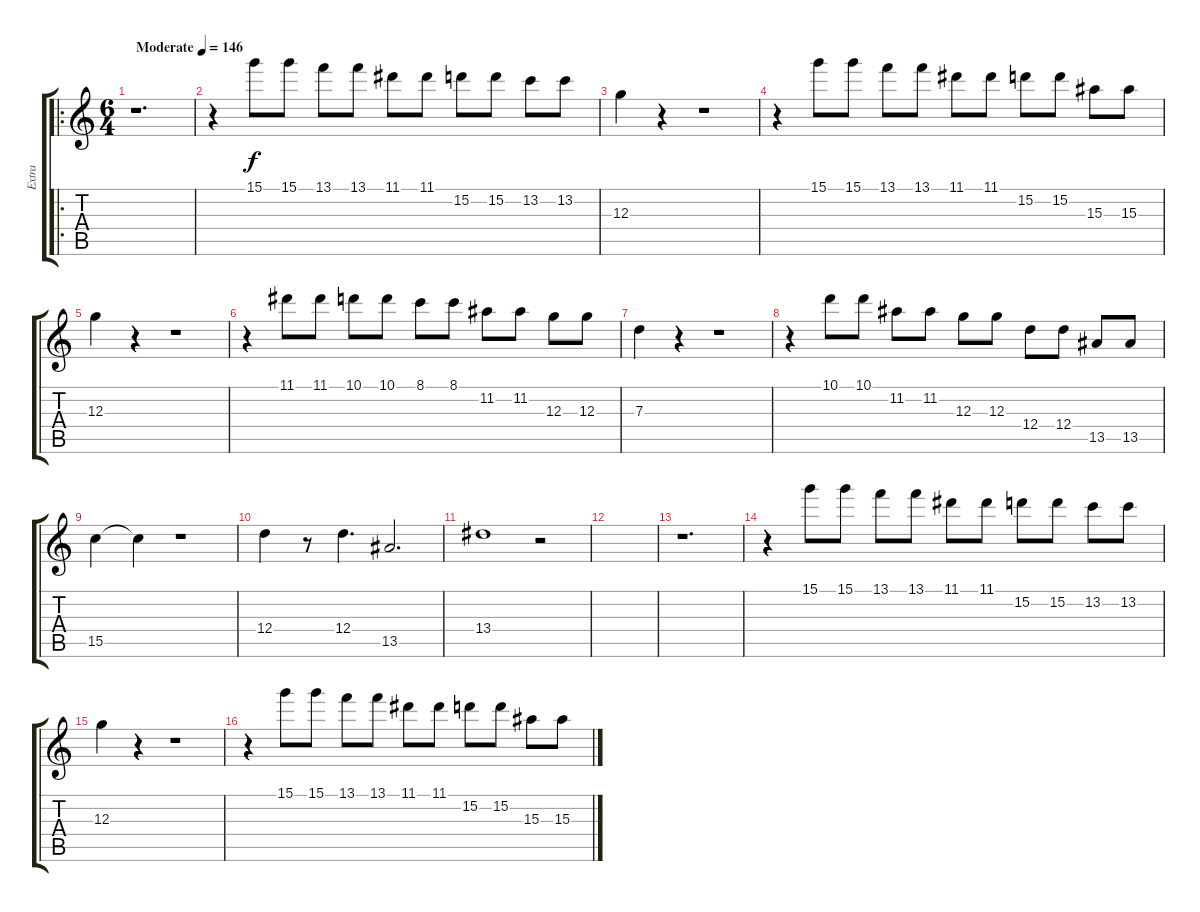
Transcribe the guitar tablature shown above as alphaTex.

\track ("Extra" "Extra") {instrument electricguitarjazz}
\staff {score tabs}
\tuning (E4 B3 G3 D3 A2 E2) {hide}
\ro
\ts (6 4)
\tempo (146 "Moderate")
\clef g2
\ks c
r.1{d dy f volume 12 instrument electricguitarjazz} |
r.4 15.1.8 15.1.8 13.1.8 13.1.8 11.1.8 11.1.8 15.2.8 15.2.8 13.2.8 13.2.8 |
12.3.4 r.4 r.1 |
r.4 15.1.8 15.1.8 13.1.8 13.1.8 11.1.8 11.1.8 15.2.8 15.2.8 15.3.8 15.3.8 |
12.3.4 r.4 r.1 |
r.4 11.1.8 11.1.8 10.1.8 10.1.8 8.1.8 8.1.8 11.2.8 11.2.8 12.3.8 12.3.8 |
7.3.4 r.4 r.1 |
r.4 10.1.8 10.1.8 11.2.8 11.2.8 12.3.8 12.3.8 12.4.8 12.4.8 13.5.8 13.5.8 |
15.5.4 15.5{t}.4 r.1 |
12.4.4{volume 14} r.8 12.4.4{d} 13.5.2{d} |
13.4.1 r.2 |
|
r.1{d} |
r.4{volume 12} 15.1.8 15.1.8 13.1.8 13.1.8 11.1.8 11.1.8 15.2.8 15.2.8 13.2.8 13.2.8 |
12.3.4 r.4 r.1 |
r.4 15.1.8 15.1.8 13.1.8 13.1.8 11.1.8 11.1.8 15.2.8 15.2.8 15.3.8 15.3.8
